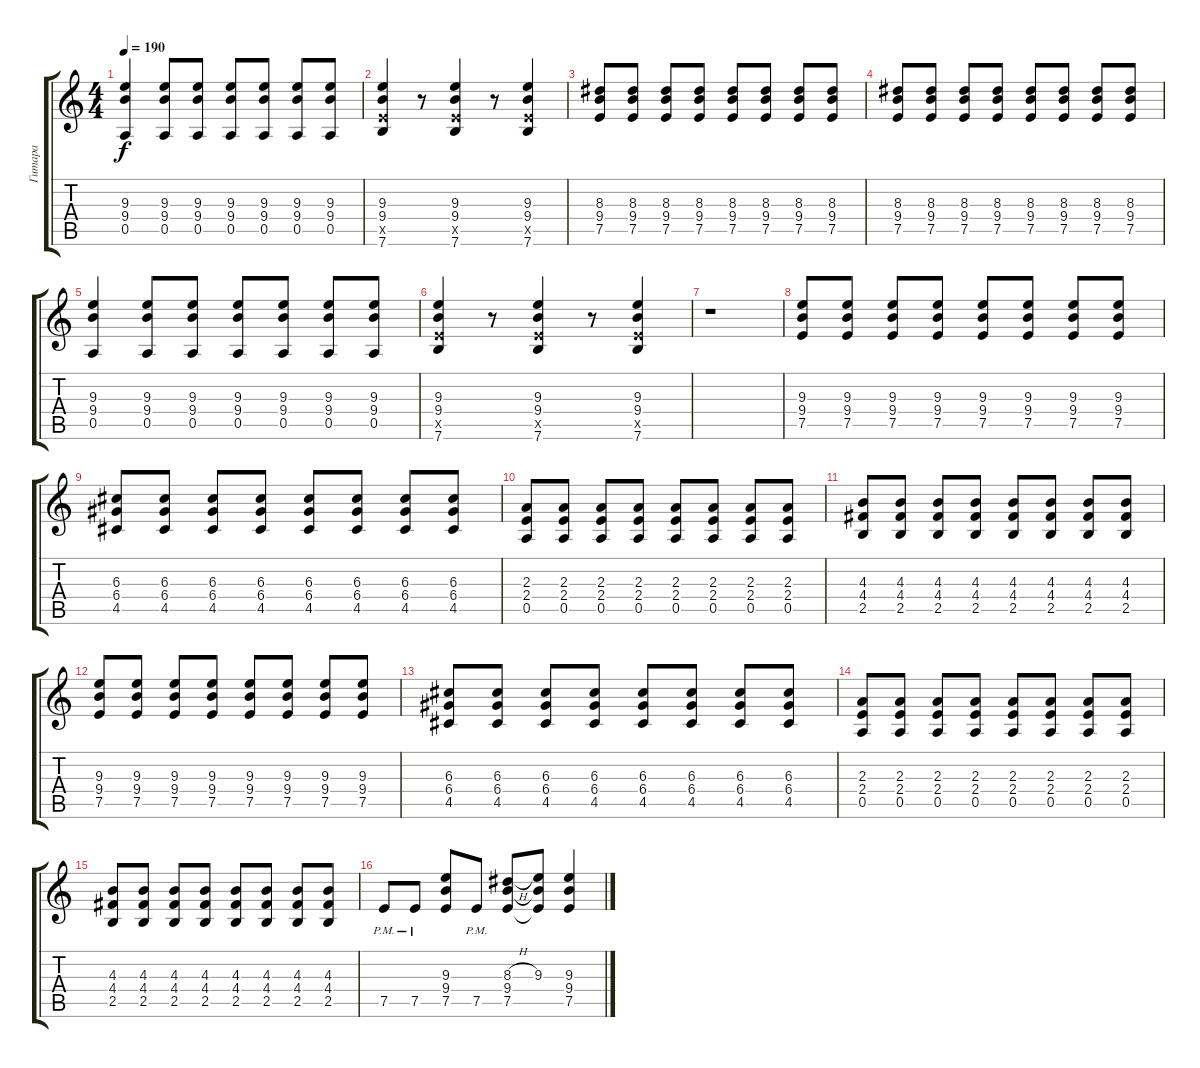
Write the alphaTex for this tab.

\track ("Гитара" "Гитара") {instrument overdrivenguitar}
\staff {score tabs}
\tuning (E4 B3 G3 D3 A2 E2) {hide}
\ts (4 4)
\tempo 190
\clef g2
\ks c
(9.3 9.4 0.5).4{dy f} (9.3 9.4 0.5).8 (9.3 9.4 0.5).8 (9.3 9.4 0.5).8 (9.3 9.4 0.5).8 (9.3 9.4 0.5).8 (9.3 9.4 0.5).8 |
(9.3 9.4 7.5{x} 7.6).4 r.8 (9.3 9.4 7.5{x} 7.6).4 r.8 (9.3 9.4 7.5{x} 7.6).4 |
(8.3 9.4 7.5).8 (8.3 9.4 7.5).8 (8.3 9.4 7.5).8 (8.3 9.4 7.5).8 (8.3 9.4 7.5).8 (8.3 9.4 7.5).8 (8.3 9.4 7.5).8 (8.3 9.4 7.5).8 |
(8.3 9.4 7.5).8 (8.3 9.4 7.5).8 (8.3 9.4 7.5).8 (8.3 9.4 7.5).8 (8.3 9.4 7.5).8 (8.3 9.4 7.5).8 (8.3 9.4 7.5).8 (8.3 9.4 7.5).8 |
(9.3 9.4 0.5).4 (9.3 9.4 0.5).8 (9.3 9.4 0.5).8 (9.3 9.4 0.5).8 (9.3 9.4 0.5).8 (9.3 9.4 0.5).8 (9.3 9.4 0.5).8 |
(9.3 9.4 7.5{x} 7.6).4 r.8 (9.3 9.4 7.5{x} 7.6).4 r.8 (9.3 9.4 7.5{x} 7.6).4 |
r.1 |
(9.3 9.4 7.5).8 (9.3 9.4 7.5).8 (9.3 9.4 7.5).8 (9.3 9.4 7.5).8 (9.3 9.4 7.5).8 (9.3 9.4 7.5).8 (9.3 9.4 7.5).8 (9.3 9.4 7.5).8 |
(6.3 6.4 4.5).8 (6.3 6.4 4.5).8 (6.3 6.4 4.5).8 (6.3 6.4 4.5).8 (6.3 6.4 4.5).8 (6.3 6.4 4.5).8 (6.3 6.4 4.5).8 (6.3 6.4 4.5).8 |
(2.3 2.4 0.5).8 (2.3 2.4 0.5).8 (2.3 2.4 0.5).8 (2.3 2.4 0.5).8 (2.3 2.4 0.5).8 (2.3 2.4 0.5).8 (2.3 2.4 0.5).8 (2.3 2.4 0.5).8 |
(4.3 4.4 2.5).8 (4.3 4.4 2.5).8 (4.3 4.4 2.5).8 (4.3 4.4 2.5).8 (4.3 4.4 2.5).8 (4.3 4.4 2.5).8 (4.3 4.4 2.5).8 (4.3 4.4 2.5).8 |
(9.3 9.4 7.5).8 (9.3 9.4 7.5).8 (9.3 9.4 7.5).8 (9.3 9.4 7.5).8 (9.3 9.4 7.5).8 (9.3 9.4 7.5).8 (9.3 9.4 7.5).8 (9.3 9.4 7.5).8 |
(6.3 6.4 4.5).8 (6.3 6.4 4.5).8 (6.3 6.4 4.5).8 (6.3 6.4 4.5).8 (6.3 6.4 4.5).8 (6.3 6.4 4.5).8 (6.3 6.4 4.5).8 (6.3 6.4 4.5).8 |
(2.3 2.4 0.5).8 (2.3 2.4 0.5).8 (2.3 2.4 0.5).8 (2.3 2.4 0.5).8 (2.3 2.4 0.5).8 (2.3 2.4 0.5).8 (2.3 2.4 0.5).8 (2.3 2.4 0.5).8 |
(4.3 4.4 2.5).8 (4.3 4.4 2.5).8 (4.3 4.4 2.5).8 (4.3 4.4 2.5).8 (4.3 4.4 2.5).8 (4.3 4.4 2.5).8 (4.3 4.4 2.5).8 (4.3 4.4 2.5).8 |
7.5{pm}.8 7.5{pm}.8 (9.3 9.4 7.5).8 7.5{pm}.8 (8.3{h} 9.4 7.5).8 (9.3 9.4{t} 7.5{t}).8 (9.3 9.4 7.5).4
